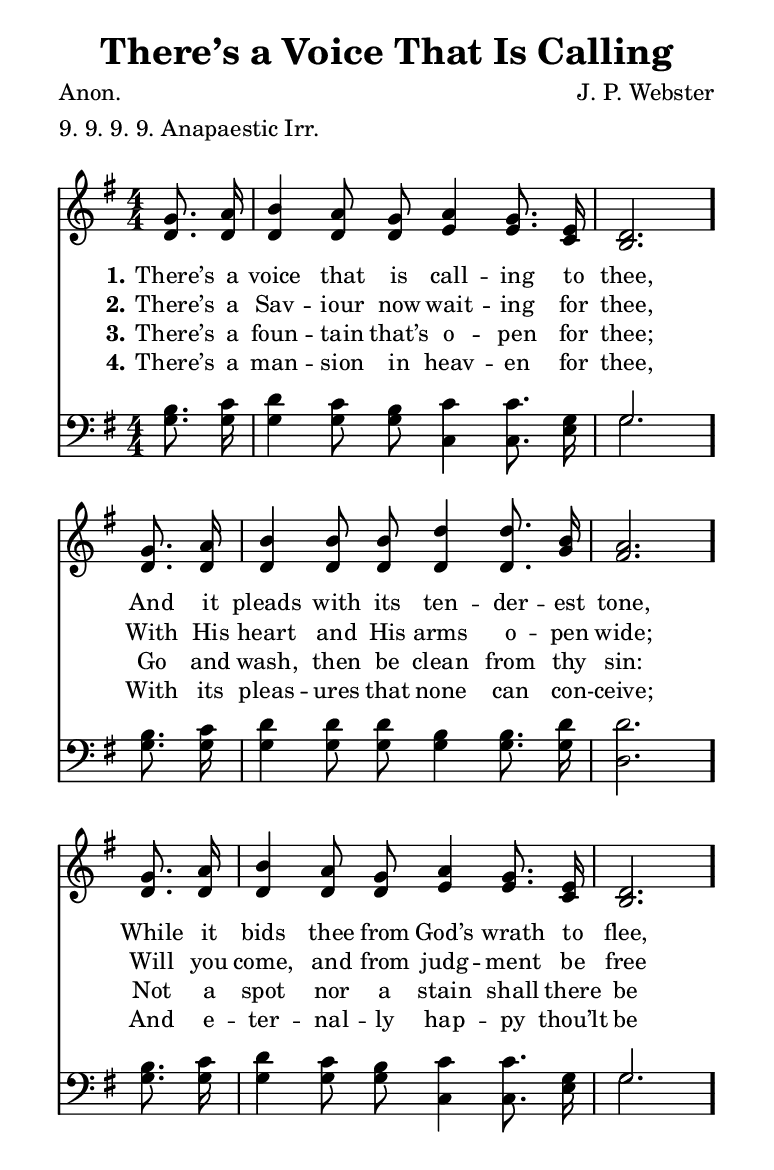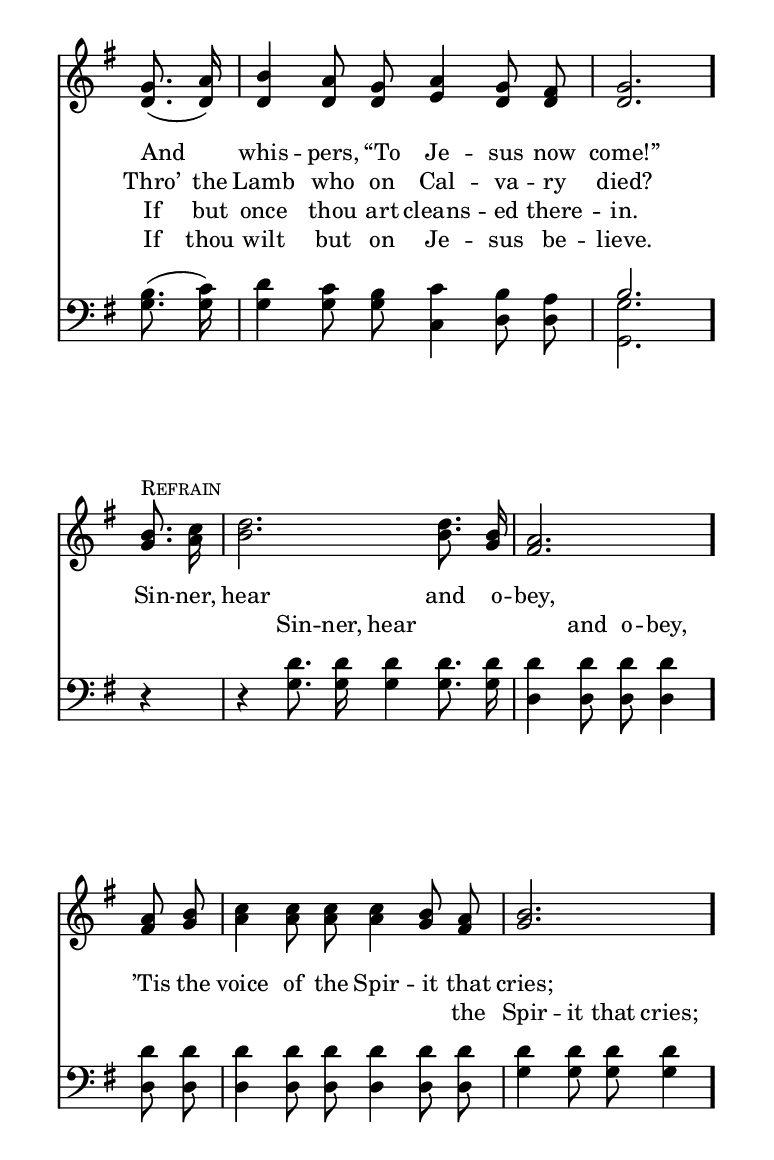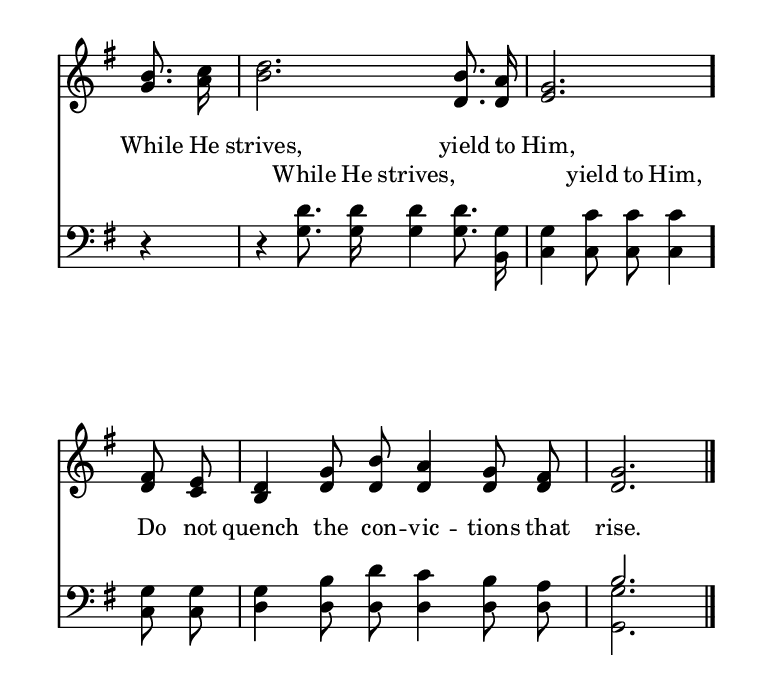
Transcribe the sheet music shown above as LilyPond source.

\include "common/global.ily"
\paper {
  \include "common/paper.ily"
  ragged-last-bottom = ##t
  system-count = #(cond (is-eogsized 6) (#t #f))
  systems-per-page = #(cond (is-eogsized 4) (#t #f))
}

\header{
  %gospel
  hymnnumber = "126"
  title = "There’s a Voice That Is Calling"
  tunename = "Sweet Bye and Bye"
  meter = "9. 9. 9. 9. Anapaestic Irr." % from Little Flock
  poet = "Anon."
  composer = "J. P. Webster"
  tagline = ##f
}

% for fermata in MIDI
ta = { \tempo 4=80 }
tb = { \tempo 4=40 }

patternAA = { c8.  c16  | c4 c8 c8 c4 c8. c16 c2. }
patternAB = { c8.( c16) | c4 c8 c8 c4 c8  c8  c2. }

patternBA = { c8. c16 | c2. c8. c16 c2. }
patternBB = { c8 c8 | c4 c8 c8 c4 c8 c8 | c2. }

patternCA = { c4 | c4 c8. c16 c4 c8. c16 | c4 c8 c8 c4 }
patternCB = { c8 c8 | c4 c8 c8 c4 c8 c8 | c4 c8 c8 c4 }

global = {
  \include "common/overrides.ily"
  \override Staff.TimeSignature.style = #'numbered
  \time 4/4
  \override Score.MetronomeMark.transparent = ##t % hide all fermata changes too
  \ta
  \key g \major
  \partial 4
  \autoBeamOff
}

notesSoprano = {
\global
\relative c'' {

  \changePitch \patternAA { g a | b a g a g e | d }
  \changePitch \patternAA { g a | b b b d d b | a }
  \changePitch \patternAA { g a | b a g a g e | d }
  \changePitch \patternAB { g a | b a g a g fis | g }

  << s^\markup { \small \caps "Refrain" }
  \changePitch \patternBA { b c | d d b a } >>
  \changePitch \patternBB { a b | c c c c b a | b }
  \changePitch \patternBA { b c | d b a g }
  \changePitch \patternBB { fis e | d g b a g fis | g }

  \bar "|."

}
}

notesAlto = {
\global
\relative e' {

  \changePitch \patternAA { d d | d d d e e c | b }
  \changePitch \patternAA { d d | d d d d d g | fis }
  \changePitch \patternAA { d d | d d d e e c | b }
  \changePitch \patternAB { d d | d d d e d d | d }

  \changePitch \patternBA { g a | b b g | fis }
  \changePitch \patternBB { fis g | a a a a g fis | g }
  \changePitch \patternBA { g a | b d, d | e }
  \changePitch \patternBB { d c | b d d d d d | d }

}
}

notesTenor = {
\global
\relative a {

  \changePitch \patternAA { b c | d c b c c g | g }
  \changePitch \patternAA { b c | d d d b b d | d }
  \changePitch \patternAA { b c | d c b c c g | g }
  \changePitch \patternAB { b c | d c b c b a | b}

  \changePitch \patternCA { r | r d d d d d | d d d d }
  \changePitch \patternCB { d d | d d d d d d | d d d d }
  \changePitch \patternCA { r | r d d d d g, | g c c c }
  \changePitch \patternBB { g g | g b d c b a | b }

}
}

notesBass = {
\global
\relative f {

  \changePitch \patternAA { g g | g g g c, c e | g }
  \changePitch \patternAA { g g | g g g g g g | d }
  \changePitch \patternAA { g g | g g g c, c e | g }
  \changePitch \patternAB { g g | g g g c, d d | <g g,> }

  \changePitch \patternCA { r | r g g g g g | d d d d }
  \changePitch \patternCB { d d | d d d d d d | g g g g }
  \changePitch \patternCA { r | r g g g g b, | c c c c }
  \changePitch \patternBB { c c | d d d d d d | <g g,> }

}
}

Refrain = \lyricmode {

Sin -- ner, hear and o -- bey, \bar "."
’Tis the voice of the Spir -- it that cries; \bar "."
While He strives, yield to Him, \bar "."
Do not quench the con -- vic -- tions that rise. \bar "."

}

wordsA = \lyricmode {
\set stanza = "1."

There’s a voice that is call -- ing to thee, \bar "."
And it pleads with its ten -- der -- est tone, \bar "."
While it bids thee from God’s wrath to flee, \bar "."
And whis -- pers, “To Je -- sus now come!” \bar "."

}

wordsB = \lyricmode {
\set stanza = "2."

There’s a Sav -- iour now wait -- ing for thee,
With His heart and His arms o -- pen wide;
Will you come, and from judg -- ment be free
{ \mon } Thro’ the { \moff } Lamb who on Cal -- va -- ry died?

\Refrain

}

wordsC = \lyricmode {
\set stanza = "3."

There’s a foun -- tain that’s o -- pen for thee;
Go and wash, then be clean from thy sin:
Not a spot nor a stain shall there be
{ \mon } If but { \moff } once thou art cleans -- ed there -- in.

}

wordsD = \lyricmode {
\set stanza = "4."

There’s a man -- sion in heav -- en for thee,
With its pleas -- ures that none can con -- ceive;
And e -- ter -- nal -- ly hap -- py thou’lt be
{ \mon } If thou { \moff } wilt but on Je -- sus be -- lieve.

}

underWords = \lyricmode {

{ \repeat unfold 36 { \skip 4 } }
Sin -- ner, hear { \repeat unfold 3 { \skip 4 } } and o -- bey,
{ \repeat unfold 7 { \skip 4 } }
the Spir -- it that cries;
While He strives, { \repeat unfold 3 { \skip 4 } } yield to Him,

}

\score {
  \context ChoirStaff <<
    \context Staff = upper <<
      \set Staff.autoBeaming = ##f
      \set ChoirStaff.systemStartDelimiter = #'SystemStartBar
      \set ChoirStaff.printPartCombineTexts = ##f
      \partcombine #'(2 . 11) \notesSoprano \notesAlto
      \context NullVoice = sopranos { \voiceOne << \notesSoprano >> }
      \context Lyrics = one   \lyricsto sopranos \wordsA
      \context Lyrics = two   \lyricsto sopranos \wordsB
      \context Lyrics = three \lyricsto sopranos \wordsC
      \context Lyrics = four  \lyricsto sopranos \wordsD
    >>
    \context Staff = men <<
      \set Staff.autoBeaming = ##f
      \clef bass
      \set ChoirStaff.printPartCombineTexts = ##f
      \partcombine #'(2 . 11) \notesTenor \notesBass
      \context NullVoice = tenors { \voiceOne << \notesTenor >> }
    >>
    \context Lyrics = three \lyricsto tenors \underWords
  >>
  \layout {
    \include "common/layout.ily"
  }
  \midi{
    \include "common/midi.ily"
  }
}

\version "2.19.49"  % necessary for upgrading to future LilyPond versions.

% vi:set et ts=2 sw=2 ai nocindent syntax=lilypond:
